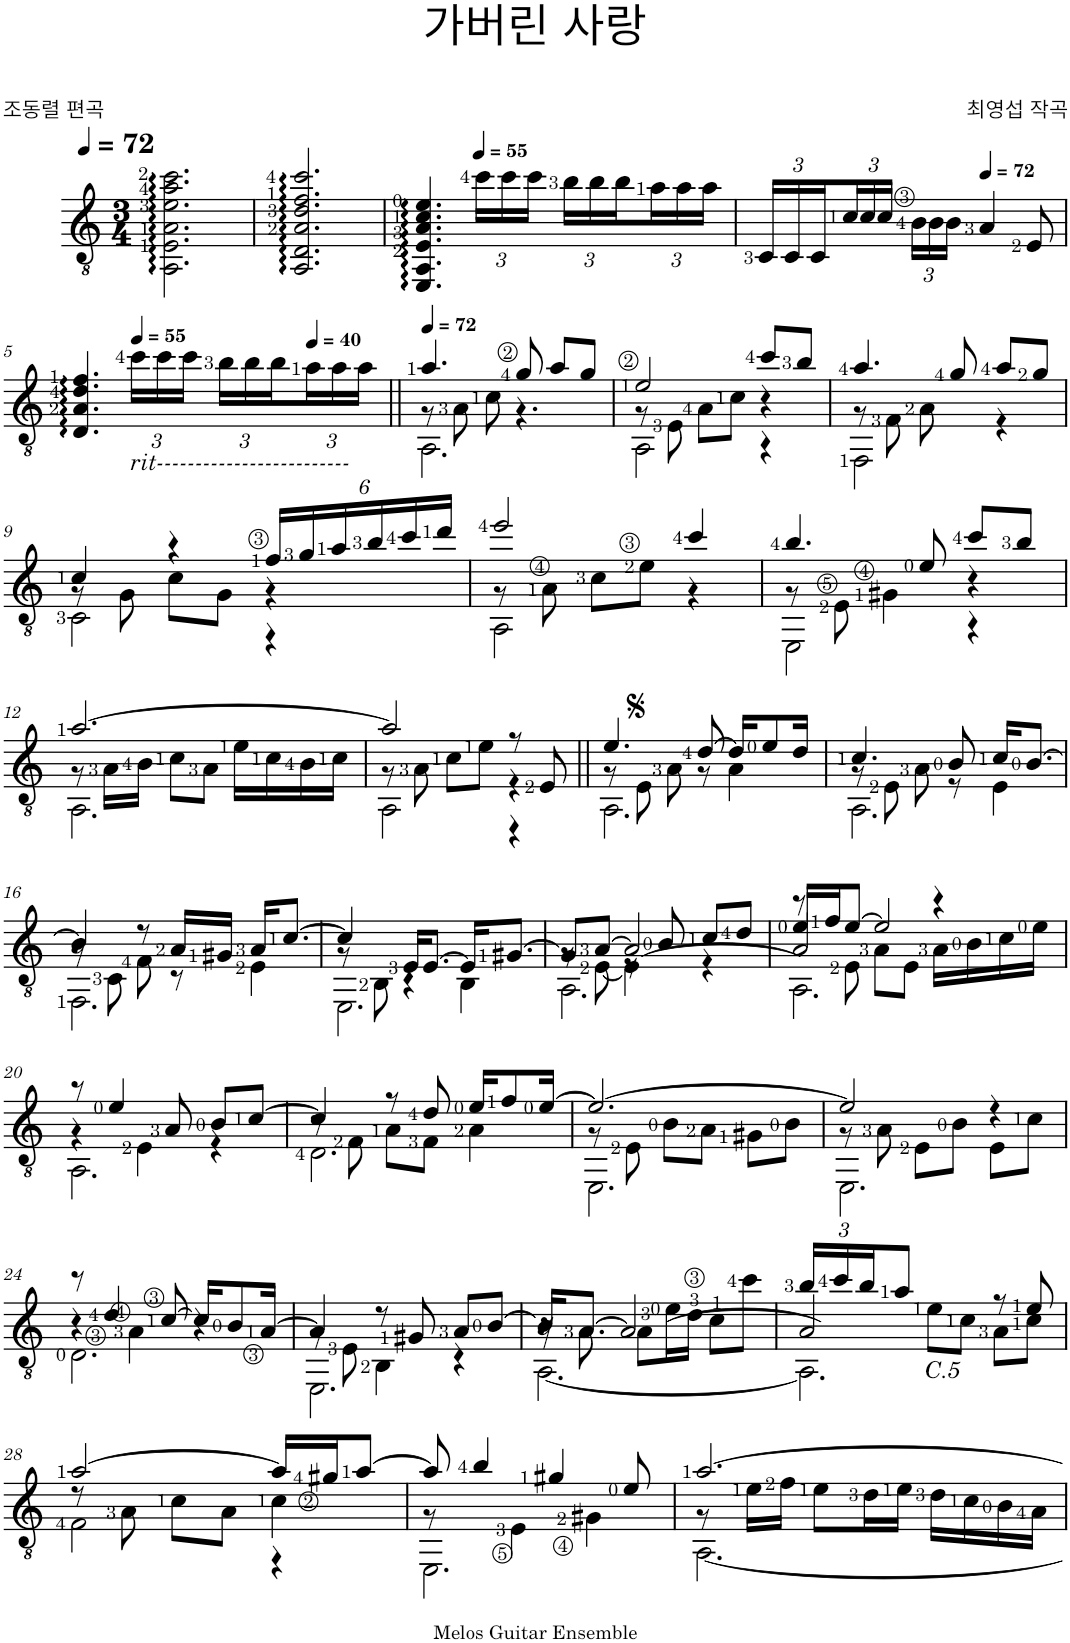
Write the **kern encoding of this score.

**kern
*part1
*staff1
*I"클래식 기타
*clefGv2
*k[]
*M3/4
*MM72
=1
2.AA\ 2.E\ 2.A\ 2.e\ 2.a\ 2.cc\
=2
2.AA/ 2.D/ 2.A/ 2.d/ 2.f/ 2.cc/
=3
4.EE/ 4.AA/ 4.E/ 4.A/ 4.c/ 4.e/
*Xbrackettup
*MM55
24cc\LL
24cc\
24cc\JJ
24b\LL
24b\
24b\
24a\
24a\
24a\JJ
=4
24C/LL
24C/
24C/
24c/
24c/
24c/JJ
24B\LL
24B\
24B\JJ
*MM72
4A/
8E/
!!LO:LB:g=z
=5
4.D/ 4.A/ 4.d/ 4.f/
*MM55
!LO:TX:b:i:t=rit-------------------------
24cc\LL
24cc\
24cc\JJ
24b\LL
24b\
24b\
*MM40
24a\
24a\
24a\JJ
=6||
*MM72
*^
*	*^
4.a/	8r	2.AA\
.	8A\	.
.	8c\	.
8g/	4.r	.
8a/L	.	.
8g/J	.	.
=7	=7	=7
2e/	8r	2AA\
.	8E\	.
.	8A\L	.
.	8c\J	.
8cc/L	4r	4r
8b/J	.	.
=8	=8	=8
4.a/	8r	2FF\
.	8F\	.
.	8A\	.
8g/	4.ryy	.
8a/L	.	4r
8g/J	.	.
!!LO:LB:g=z	!!	!!
=9	=9	=9
4c/	8r	2C\
.	8G\	.
4r	8c\L	.
.	8G\J	.
24f/LL	4r	4r
24g/	.	.
24a/	.	.
24b/	.	.
24cc/	.	.
24dd/JJ	.	.
=10	=10	=10
2ee/	8r	2AA\
.	8A\	.
.	8c\L	.
.	8e\J	.
4cc/	4r	4ryy
=11	=11	=11
4.b/	8r	2EE\
.	8E\	.
.	4G#X\	.
8e/	.	.
8cc/L	4r	4r
8b/J	.	.
!!LO:LB:g=z	!!	!!
=12	=12	=12
[2.a/	8r	2.AA\
.	16A\LL	.
.	16B\JJ	.
.	8c\L	.
.	8A\J	.
.	16e\LL	.
.	16c\	.
.	16B\	.
.	16c\JJ	.
=13	=13	=13
2a/]	8r	2AA\
.	8A\	.
.	8c\L	.
.	8e\J	.
8r	4r	4r
8E/	.	.
=14||	=14||	=14||
4.e/	8r	2.AA\
.	8E\	.
.	8A\	.
[8d/	8r	.
16d/KL]	4A\	.
8e/	.	.
16d/Jk	.	.
=15	=15	=15
4.c/	8r	2.AA\
.	8E\	.
.	8A\	.
8B/	8r	.
16c/KL	4E\	.
[8.B/J	.	.
!!LO:LB:g=z	!!	!!
=16	=16	=16
4B/]	8r	2.FF\
.	8C\	.
8r	8F\	.
16A/LL	8r	.
16G#X/JJ	.	.
16A/KL	4E\	.
[8.c/J	.	.
=17	=17	=17
4c/]	8r	2.EE\
.	8BB\	.
16E/KL	4r	.
[8.E/J	.	.
16E/KL]	4BB\	.
[8.G#X/J	.	.
=18	=18	=18
*	*	*^
8G#/L]	8r	4ryy	2.AA\
[8A/J	[8E\	.	.
2A/_	4E\]	8r	.
.	.	8B/	.
.	4r	8c/L	.
.	.	8d/J	.
=19	=19	=19	=19
2A/]	8r	16e/LL	2.AA\
.	.	16f/J	.
.	8E\	[8e/J	.
.	8A\L	2e/]	.
.	8E\J	.	.
4r	16A\LL	.	.
.	16B\	.	.
.	16c\	.	.
.	16e\JJ	.	.
*	*	*v	*v
!!LO:LB:g=z
=20	=20	=20
8r	4r	2.AA\
4e/	.	.
.	4E\	.
8A/	.	.
8B/L	4r	.
[8c/J	.	.
=21	=21	=21
4c/]	8r	2.D\
.	8F\	.
8r	8A\L	.
8d/	8F\J	.
16e/KL	4A\	.
8f/	.	.
[16e/Jk	.	.
=22	=22	=22
2.e/_	8r	2.EE\
.	8E\	.
.	8B\L	.
.	8A\J	.
.	8G#X\L	.
.	8B\J	.
=23	=23	=23
2e/]	8r	2.EE\
.	8A\	.
.	8E\L	.
.	8B\J	.
4r	8E\L	.
.	8c\J	.
!!LO:LB:g=z	!!	!!
=24	=24	=24
8r	4r	2.D\
4d/	.	.
.	4A\	.
[8c/	.	.
16c/KL]	4r	.
8B/	.	.
[16A/Jk	.	.
=25	=25	=25
4A/]	8r	2.EE\
.	8E\	.
8r	4BB\	.
8G#X/	.	.
8A/L	4r	.
[8B/J	.	.
=26	=26	=26
16B/KL]	16r	[2.AA\
[8.A/J	8.A\	.
2A/_	8A\L	.
.	16e\L	.
.	16d\JJ	.
.	8c\L	.
.	8cc\J	.
=27	=27	=27
2A/]	24b/LL	2.AA\]
.	24cc/	.
.	24b/J	.
.	8a/J	.
!	!LO:TX:b:i:t=C.5	!
.	8e\L	.
.	8c\J	.
8r	8A\L	.
8e/	8c\J	.
!!LO:LB:g=z	!!	!!
=28	=28	=28
[2a/	8r	2F\
.	8A\	.
.	8c\L	.
.	8A\J	.
16a/LL]	4c\	4r
16g#X/J	.	.
[8a/J	.	.
=29	=29	=29
8a/]	8r	2.EE\
4b/	8ryy	.
.	4E\	.
4g#X/	.	.
.	4G#X\	.
8e/	.	.
=30	=30	=30
[2.a/	8r	[2.AA\
.	16e\LL	.
.	16f\JJ	.
.	8e\L	.
.	16d\L	.
.	16e\JJ	.
.	16d\LL	.
.	16c\	.
.	16B\	.
.	16A\JJ	.
*v	*v	*v
=
*-
